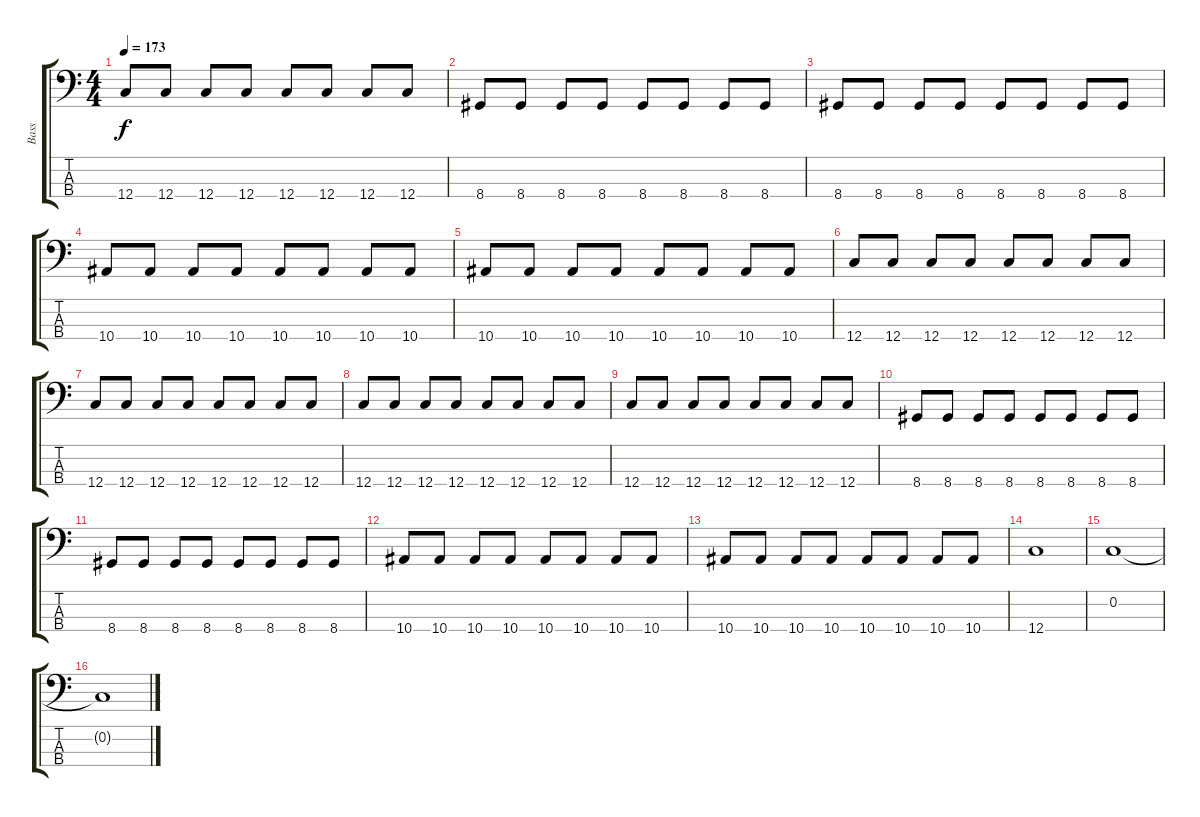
\track ("Bass" "Bass") {instrument electricbasspick}
\staff {score tabs}
\tuning (F2 C2 G1 C1) {hide}
\ts (4 4)
\tempo 173
\clef f4
\ks c
12.4.8{dy f} 12.4.8 12.4.8 12.4.8 12.4.8 12.4.8 12.4.8 12.4.8 |
8.4.8 8.4.8 8.4.8 8.4.8 8.4.8 8.4.8 8.4.8 8.4.8 |
8.4.8 8.4.8 8.4.8 8.4.8 8.4.8 8.4.8 8.4.8 8.4.8 |
10.4.8 10.4.8 10.4.8 10.4.8 10.4.8 10.4.8 10.4.8 10.4.8 |
10.4.8 10.4.8 10.4.8 10.4.8 10.4.8 10.4.8 10.4.8 10.4.8 |
12.4.8 12.4.8 12.4.8 12.4.8 12.4.8 12.4.8 12.4.8 12.4.8 |
12.4.8 12.4.8 12.4.8 12.4.8 12.4.8 12.4.8 12.4.8 12.4.8 |
12.4.8 12.4.8 12.4.8 12.4.8 12.4.8 12.4.8 12.4.8 12.4.8 |
12.4.8 12.4.8 12.4.8 12.4.8 12.4.8 12.4.8 12.4.8 12.4.8 |
8.4.8 8.4.8 8.4.8 8.4.8 8.4.8 8.4.8 8.4.8 8.4.8 |
8.4.8 8.4.8 8.4.8 8.4.8 8.4.8 8.4.8 8.4.8 8.4.8 |
10.4.8 10.4.8 10.4.8 10.4.8 10.4.8 10.4.8 10.4.8 10.4.8 |
10.4.8 10.4.8 10.4.8 10.4.8 10.4.8 10.4.8 10.4.8 10.4.8 |
12.4.1{volume 2} |
0.2.1 |
0.2{t}.1
